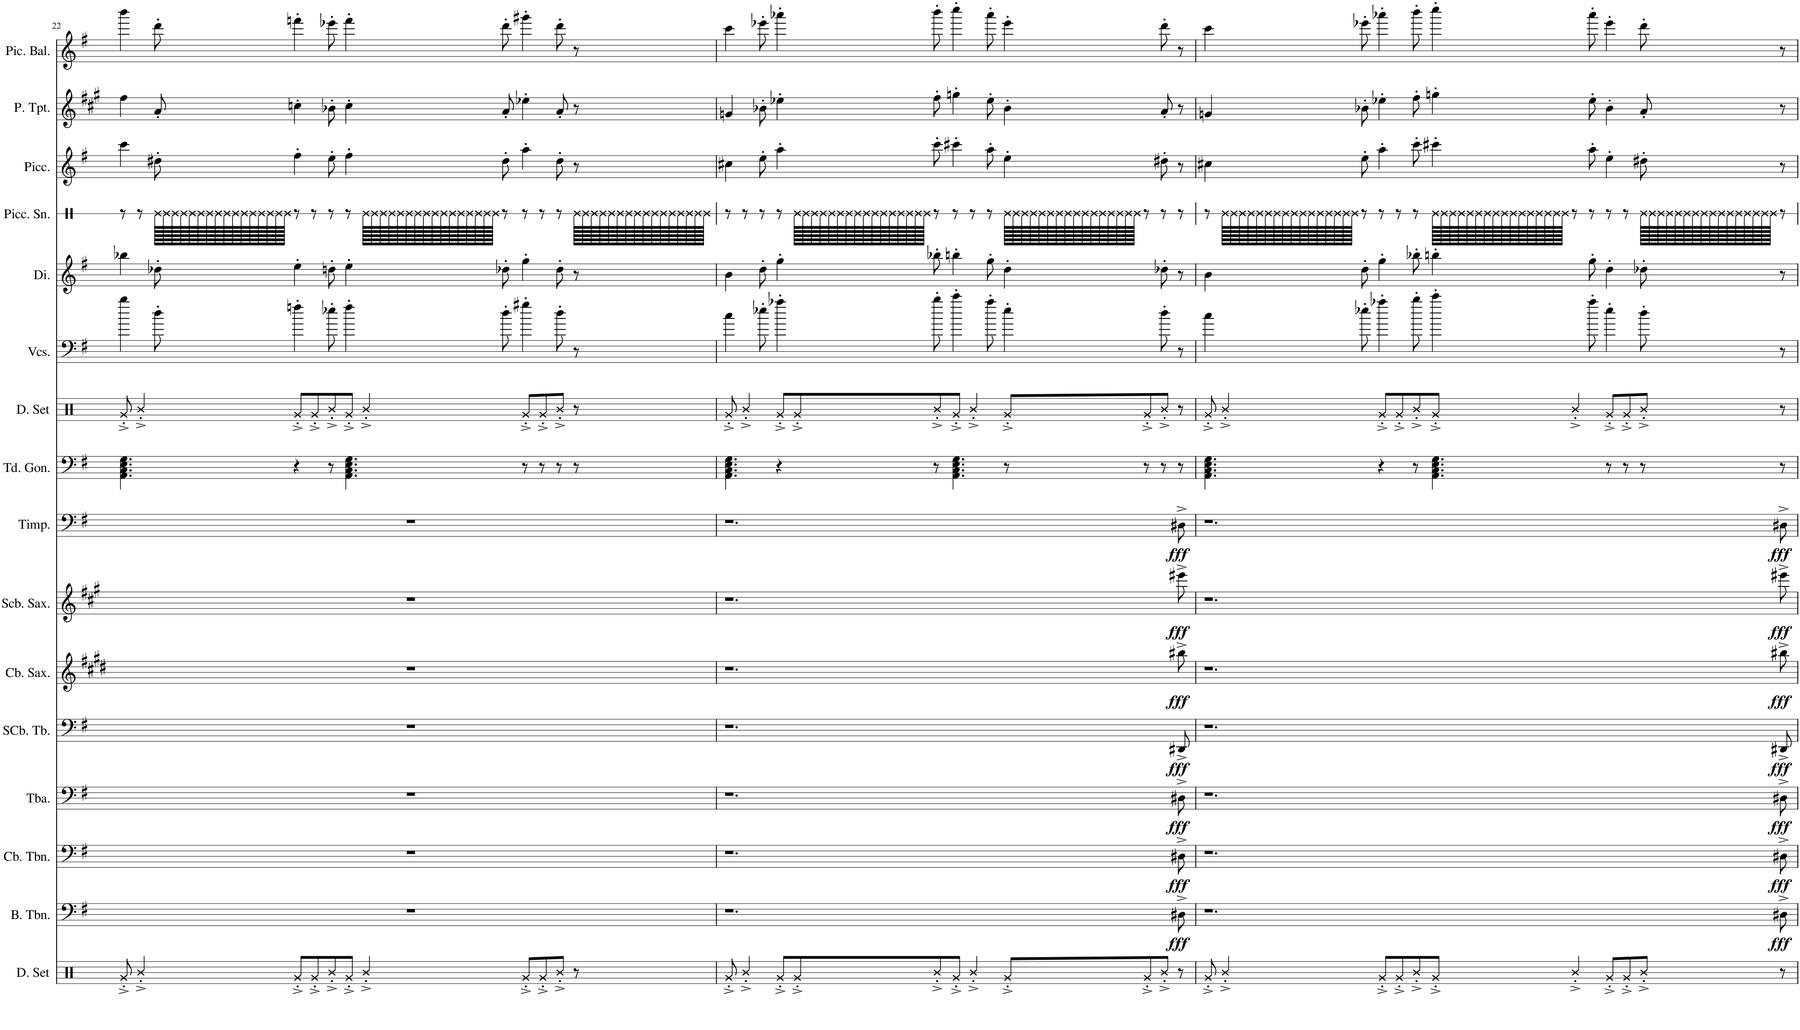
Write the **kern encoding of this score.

**kern	**kern	**dynam	**kern	**dynam	**kern	**dynam	**kern	**dynam	**kern	**dynam	**kern	**dynam	**kern	**dynam	**kern	**kern	**kern	**kern	**kern	**kern	**kern	**kern
*part16	*part15	*part15	*part14	*part14	*part13	*part13	*part12	*part12	*part11	*part11	*part10	*part10	*part9	*part9	*part8	*part7	*part6	*part5	*part4	*part3	*part2	*part1
*staff16	*staff15	*staff15	*staff14	*staff14	*staff13	*staff13	*staff12	*staff12	*staff11	*staff11	*staff10	*staff10	*staff9	*staff9	*staff8	*staff7	*staff6	*staff5	*staff4	*staff3	*staff2	*staff1
*I"Drumset	*I"Bass Trombone	*	*I"Contrabass Trombone	*	*I"Tuba	*	*I"Sub-Contrabass Tuba	*	*I"Contrabass Saxophone	*	*I"Subcontrabass Saxophone	*	*I"Timpani	*	*I"Tuned Gongs	*I"Drumset	*I"Violoncellos	*I"Dizi	*I"Piccolo Snare	*I"Piccolo	*I"Piccolo Trumpet	*I"Piccolo Balalaika
*I'D. Set	*I'B. Tbn.	*	*I'Cb. Tbn.	*	*I'Tba.	*	*I'SCb. Tb.	*	*I'Cb. Sax.	*	*I'Scb. Sax.	*	*I'Timp.	*	*I'Td. Gon.	*I'D. Set	*I'Vcs.	*I'Di.	*I'Picc. Sn.	*I'Picc.	*I'P. Tpt.	*I'Pic. Bal.
!!LO:PB:g=z
*clefX	*clefF4	*	*clefF4	*	*clefF4	*	*clefF4	*	*clefG2	*	*clefG2	*	*clefF4	*	*clefF4	*clefX	*clefF4	*clefG2	*clefX	*clefG2	*clefG2	*clefG2
*	*	*	*	*	*	*	*	*	*Trd19c33	*	*Trd22c38	*	*	*	*	*	*	*Trd-7c-12	*	*Trd-7c-12	*Trd-6c-10	*
*k[]	*k[f#]	*	*k[f#]	*	*k[f#]	*	*k[f#]	*	*k[f#c#g#d#]	*	*k[f#c#g#]	*	*k[f#]	*	*k[f#]	*k[]	*k[f#]	*k[f#]	*k[]	*k[f#]	*k[f#c#g#]	*k[f#]
*M13/8	*M13/8	*	*M13/8	*	*M13/8	*	*M13/8	*	*M13/8	*	*M13/8	*	*M13/8	*	*M13/8	*M13/8	*M13/8	*M13/8	*M13/8	*M13/8	*M13/8	*M13/8
=22	=22	=22	=22	=22	=22	=22	=22	=22	=22	=22	=22	=22	=22	=22	=22	=22	=22	=22	=22	=22	=22	=22
8Rg'^/	8%13r	.	8%13r	.	8%13r	.	8%13r	.	8%13r	.	8%13r	.	8%13r	.	4.AA\ 4.C\ 4.E\ 4.G\	8Rg'^/	4bb\	4bb-X\	8r	4ccc\	4ff#\	4bbb\
4R'^/	.	.	.	.	.	.	.	.	.	.	.	.	.	.	.	4R'^/	.	.	8r	.	.	.
.	.	.	.	.	.	.	.	.	.	.	.	.	.	.	.	.	8dd'\	8dd-X'\	128Re\LLLLL	8dd#X'\	8a'/	8ddd'\
.	.	.	.	.	.	.	.	.	.	.	.	.	.	.	.	.	.	.	128Re\	.	.	.
.	.	.	.	.	.	.	.	.	.	.	.	.	.	.	.	.	.	.	128Re\	.	.	.
.	.	.	.	.	.	.	.	.	.	.	.	.	.	.	.	.	.	.	128Re\	.	.	.
.	.	.	.	.	.	.	.	.	.	.	.	.	.	.	.	.	.	.	128Re\	.	.	.
.	.	.	.	.	.	.	.	.	.	.	.	.	.	.	.	.	.	.	128Re\	.	.	.
.	.	.	.	.	.	.	.	.	.	.	.	.	.	.	.	.	.	.	128Re\	.	.	.
.	.	.	.	.	.	.	.	.	.	.	.	.	.	.	.	.	.	.	128Re\	.	.	.
.	.	.	.	.	.	.	.	.	.	.	.	.	.	.	.	.	.	.	128Re\	.	.	.
.	.	.	.	.	.	.	.	.	.	.	.	.	.	.	.	.	.	.	128Re\	.	.	.
.	.	.	.	.	.	.	.	.	.	.	.	.	.	.	.	.	.	.	128Re\	.	.	.
.	.	.	.	.	.	.	.	.	.	.	.	.	.	.	.	.	.	.	128Re\	.	.	.
.	.	.	.	.	.	.	.	.	.	.	.	.	.	.	.	.	.	.	128Re\	.	.	.
.	.	.	.	.	.	.	.	.	.	.	.	.	.	.	.	.	.	.	128Re\	.	.	.
.	.	.	.	.	.	.	.	.	.	.	.	.	.	.	.	.	.	.	128Re\	.	.	.
.	.	.	.	.	.	.	.	.	.	.	.	.	.	.	.	.	.	.	128Re\JJJJJ	.	.	.
8Rg'^/L	.	.	.	.	.	.	.	.	.	.	.	.	.	.	4r	8Rg'^/L	4ffn'\	4ee'\	8r	4ff#'\	4ccn'\	4fffn'\
8Rg'^/	.	.	.	.	.	.	.	.	.	.	.	.	.	.	.	8Rg'^/	.	.	8r	.	.	.
8R'^/	.	.	.	.	.	.	.	.	.	.	.	.	.	.	8r	8R'^/	8ee-X'\	8ddn'\	8r	8ee'\	8b-X'\	8eee-X'\
8Rg'^/J	.	.	.	.	.	.	.	.	.	.	.	.	.	.	4.AA\ 4.C\ 4.E\ 4.G\	8Rg'^/J	4ff'\	4ee'\	8r	4ff#'\	4cc'\	4fff'\
4R'^/	.	.	.	.	.	.	.	.	.	.	.	.	.	.	.	4R'^/	.	.	128Re\LLLLL	.	.	.
.	.	.	.	.	.	.	.	.	.	.	.	.	.	.	.	.	.	.	128Re\	.	.	.
.	.	.	.	.	.	.	.	.	.	.	.	.	.	.	.	.	.	.	128Re\	.	.	.
.	.	.	.	.	.	.	.	.	.	.	.	.	.	.	.	.	.	.	128Re\	.	.	.
.	.	.	.	.	.	.	.	.	.	.	.	.	.	.	.	.	.	.	128Re\	.	.	.
.	.	.	.	.	.	.	.	.	.	.	.	.	.	.	.	.	.	.	128Re\	.	.	.
.	.	.	.	.	.	.	.	.	.	.	.	.	.	.	.	.	.	.	128Re\	.	.	.
.	.	.	.	.	.	.	.	.	.	.	.	.	.	.	.	.	.	.	128Re\	.	.	.
.	.	.	.	.	.	.	.	.	.	.	.	.	.	.	.	.	.	.	128Re\	.	.	.
.	.	.	.	.	.	.	.	.	.	.	.	.	.	.	.	.	.	.	128Re\	.	.	.
.	.	.	.	.	.	.	.	.	.	.	.	.	.	.	.	.	.	.	128Re\	.	.	.
.	.	.	.	.	.	.	.	.	.	.	.	.	.	.	.	.	.	.	128Re\	.	.	.
.	.	.	.	.	.	.	.	.	.	.	.	.	.	.	.	.	.	.	128Re\	.	.	.
.	.	.	.	.	.	.	.	.	.	.	.	.	.	.	.	.	.	.	128Re\	.	.	.
.	.	.	.	.	.	.	.	.	.	.	.	.	.	.	.	.	.	.	128Re\	.	.	.
.	.	.	.	.	.	.	.	.	.	.	.	.	.	.	.	.	.	.	128Re\JJJJJ	.	.	.
.	.	.	.	.	.	.	.	.	.	.	.	.	.	.	.	.	8dd'\	8dd-X'\	8r	8dd#'\	8a'/	8ddd'\
8Rg'^/L	.	.	.	.	.	.	.	.	.	.	.	.	.	.	8r	8Rg'^/L	4gg#X'\	4gg'\	8r	4aa'\	4ee-X'\	4ggg#X'\
8Rg'^/	.	.	.	.	.	.	.	.	.	.	.	.	.	.	8r	8Rg'^/	.	.	8r	.	.	.
8R'^/J	.	.	.	.	.	.	.	.	.	.	.	.	.	.	8r	8R'^/J	8dd'\	8dd-'\	8r	8dd#'\	8a'/	8ddd'\
8r	.	.	.	.	.	.	.	.	.	.	.	.	.	.	8r	8r	8r	8r	128Re\LLLLL	8r	8r	8r
.	.	.	.	.	.	.	.	.	.	.	.	.	.	.	.	.	.	.	128Re\	.	.	.
.	.	.	.	.	.	.	.	.	.	.	.	.	.	.	.	.	.	.	128Re\	.	.	.
.	.	.	.	.	.	.	.	.	.	.	.	.	.	.	.	.	.	.	128Re\	.	.	.
.	.	.	.	.	.	.	.	.	.	.	.	.	.	.	.	.	.	.	128Re\	.	.	.
.	.	.	.	.	.	.	.	.	.	.	.	.	.	.	.	.	.	.	128Re\	.	.	.
.	.	.	.	.	.	.	.	.	.	.	.	.	.	.	.	.	.	.	128Re\	.	.	.
.	.	.	.	.	.	.	.	.	.	.	.	.	.	.	.	.	.	.	128Re\	.	.	.
.	.	.	.	.	.	.	.	.	.	.	.	.	.	.	.	.	.	.	128Re\	.	.	.
.	.	.	.	.	.	.	.	.	.	.	.	.	.	.	.	.	.	.	128Re\	.	.	.
.	.	.	.	.	.	.	.	.	.	.	.	.	.	.	.	.	.	.	128Re\	.	.	.
.	.	.	.	.	.	.	.	.	.	.	.	.	.	.	.	.	.	.	128Re\	.	.	.
.	.	.	.	.	.	.	.	.	.	.	.	.	.	.	.	.	.	.	128Re\	.	.	.
.	.	.	.	.	.	.	.	.	.	.	.	.	.	.	.	.	.	.	128Re\	.	.	.
.	.	.	.	.	.	.	.	.	.	.	.	.	.	.	.	.	.	.	128Re\	.	.	.
.	.	.	.	.	.	.	.	.	.	.	.	.	.	.	.	.	.	.	128Re\JJJJJ	.	.	.
=23	=23	=23	=23	=23	=23	=23	=23	=23	=23	=23	=23	=23	=23	=23	=23	=23	=23	=23	=23	=23	=23	=23
8Rg'^/	1.r	.	1.r	.	1.r	.	1.r	.	1.r	.	1.r	.	1.r	.	4.AA\ 4.C\ 4.E\ 4.G\	8Rg'^/	4cc\	4b\	8r	4cc#X\	4gn/	4ccc\
4R'^/	.	.	.	.	.	.	.	.	.	.	.	.	.	.	.	4R'^/	.	.	8r	.	.	.
.	.	.	.	.	.	.	.	.	.	.	.	.	.	.	.	.	8ee-X'\	8dd'\	8r	8ee'\	8b-X'\	8eee-X'\
8Rg'^/L	.	.	.	.	.	.	.	.	.	.	.	.	.	.	4r	8Rg'^/L	4aa-X'\	4gg'\	8r	4aa'\	4ee-X'\	4aaa-X'\
8Rg'^/	.	.	.	.	.	.	.	.	.	.	.	.	.	.	.	8Rg'^/	.	.	128Re\LLLLL	.	.	.
.	.	.	.	.	.	.	.	.	.	.	.	.	.	.	.	.	.	.	128Re\	.	.	.
.	.	.	.	.	.	.	.	.	.	.	.	.	.	.	.	.	.	.	128Re\	.	.	.
.	.	.	.	.	.	.	.	.	.	.	.	.	.	.	.	.	.	.	128Re\	.	.	.
.	.	.	.	.	.	.	.	.	.	.	.	.	.	.	.	.	.	.	128Re\	.	.	.
.	.	.	.	.	.	.	.	.	.	.	.	.	.	.	.	.	.	.	128Re\	.	.	.
.	.	.	.	.	.	.	.	.	.	.	.	.	.	.	.	.	.	.	128Re\	.	.	.
.	.	.	.	.	.	.	.	.	.	.	.	.	.	.	.	.	.	.	128Re\	.	.	.
.	.	.	.	.	.	.	.	.	.	.	.	.	.	.	.	.	.	.	128Re\	.	.	.
.	.	.	.	.	.	.	.	.	.	.	.	.	.	.	.	.	.	.	128Re\	.	.	.
.	.	.	.	.	.	.	.	.	.	.	.	.	.	.	.	.	.	.	128Re\	.	.	.
.	.	.	.	.	.	.	.	.	.	.	.	.	.	.	.	.	.	.	128Re\	.	.	.
.	.	.	.	.	.	.	.	.	.	.	.	.	.	.	.	.	.	.	128Re\	.	.	.
.	.	.	.	.	.	.	.	.	.	.	.	.	.	.	.	.	.	.	128Re\	.	.	.
.	.	.	.	.	.	.	.	.	.	.	.	.	.	.	.	.	.	.	128Re\	.	.	.
.	.	.	.	.	.	.	.	.	.	.	.	.	.	.	.	.	.	.	128Re\JJJJJ	.	.	.
8R'^/	.	.	.	.	.	.	.	.	.	.	.	.	.	.	8r	8R'^/	8bb'\	8bb-X'\	8r	8ccc'\	8ff#'\	8bbb'\
8Rg'^/J	.	.	.	.	.	.	.	.	.	.	.	.	.	.	4.AA\ 4.C\ 4.E\ 4.G\	8Rg'^/J	4ccc'\	4bbn'\	8r	4ccc#X'\	4ggn'\	4cccc'\
4R'^/	.	.	.	.	.	.	.	.	.	.	.	.	.	.	.	4R'^/	.	.	8r	.	.	.
.	.	.	.	.	.	.	.	.	.	.	.	.	.	.	.	.	8aa-'\	8gg'\	8r	8aa'\	8ee-'\	8aaa-'\
8Rg'^/L	.	.	.	.	.	.	.	.	.	.	.	.	.	.	8r	8Rg'^/L	4ee-'\	4dd'\	128Re\LLLLL	4ee'\	4b-'\	4eee-'\
.	.	.	.	.	.	.	.	.	.	.	.	.	.	.	.	.	.	.	128Re\	.	.	.
.	.	.	.	.	.	.	.	.	.	.	.	.	.	.	.	.	.	.	128Re\	.	.	.
.	.	.	.	.	.	.	.	.	.	.	.	.	.	.	.	.	.	.	128Re\	.	.	.
.	.	.	.	.	.	.	.	.	.	.	.	.	.	.	.	.	.	.	128Re\	.	.	.
.	.	.	.	.	.	.	.	.	.	.	.	.	.	.	.	.	.	.	128Re\	.	.	.
.	.	.	.	.	.	.	.	.	.	.	.	.	.	.	.	.	.	.	128Re\	.	.	.
.	.	.	.	.	.	.	.	.	.	.	.	.	.	.	.	.	.	.	128Re\	.	.	.
.	.	.	.	.	.	.	.	.	.	.	.	.	.	.	.	.	.	.	128Re\	.	.	.
.	.	.	.	.	.	.	.	.	.	.	.	.	.	.	.	.	.	.	128Re\	.	.	.
.	.	.	.	.	.	.	.	.	.	.	.	.	.	.	.	.	.	.	128Re\	.	.	.
.	.	.	.	.	.	.	.	.	.	.	.	.	.	.	.	.	.	.	128Re\	.	.	.
.	.	.	.	.	.	.	.	.	.	.	.	.	.	.	.	.	.	.	128Re\	.	.	.
.	.	.	.	.	.	.	.	.	.	.	.	.	.	.	.	.	.	.	128Re\	.	.	.
.	.	.	.	.	.	.	.	.	.	.	.	.	.	.	.	.	.	.	128Re\	.	.	.
.	.	.	.	.	.	.	.	.	.	.	.	.	.	.	.	.	.	.	128Re\JJJJJ	.	.	.
8Rg'^/	.	.	.	.	.	.	.	.	.	.	.	.	.	.	8r	8Rg'^/	.	.	8r	.	.	.
8R'^/J	.	.	.	.	.	.	.	.	.	.	.	.	.	.	8r	8R'^/J	8dd'\	8dd-X'\	8r	8dd#X'\	8a'/	8ddd'\
!	!	!LO:DY:b	!	!LO:DY:b	!	!LO:DY:b	!	!LO:DY:b	!	!LO:DY:b	!	!LO:DY:b	!	!LO:DY:b	!	!	!	!	!	!	!	!
8r	8D#X^\	fff	8D#X^\	fff	8D#X^\	fff	8DD#X^/	fff	8bb#X^\	fff	8eee#X^\	fff	8D#X^\	fff	8r	8r	8r	8r	8r	8r	8r	8r
=24	=24	=24	=24	=24	=24	=24	=24	=24	=24	=24	=24	=24	=24	=24	=24	=24	=24	=24	=24	=24	=24	=24
8Rg'^/	1.r	.	1.r	.	1.r	.	1.r	.	1.r	.	1.r	.	1.r	.	4.AA\ 4.C\ 4.E\ 4.G\	8Rg'^/	4cc\	4b\	8r	4cc#X\	4gn/	4ccc\
4R'^/	.	.	.	.	.	.	.	.	.	.	.	.	.	.	.	4R'^/	.	.	128Re\LLLLL	.	.	.
.	.	.	.	.	.	.	.	.	.	.	.	.	.	.	.	.	.	.	128Re\	.	.	.
.	.	.	.	.	.	.	.	.	.	.	.	.	.	.	.	.	.	.	128Re\	.	.	.
.	.	.	.	.	.	.	.	.	.	.	.	.	.	.	.	.	.	.	128Re\	.	.	.
.	.	.	.	.	.	.	.	.	.	.	.	.	.	.	.	.	.	.	128Re\	.	.	.
.	.	.	.	.	.	.	.	.	.	.	.	.	.	.	.	.	.	.	128Re\	.	.	.
.	.	.	.	.	.	.	.	.	.	.	.	.	.	.	.	.	.	.	128Re\	.	.	.
.	.	.	.	.	.	.	.	.	.	.	.	.	.	.	.	.	.	.	128Re\	.	.	.
.	.	.	.	.	.	.	.	.	.	.	.	.	.	.	.	.	.	.	128Re\	.	.	.
.	.	.	.	.	.	.	.	.	.	.	.	.	.	.	.	.	.	.	128Re\	.	.	.
.	.	.	.	.	.	.	.	.	.	.	.	.	.	.	.	.	.	.	128Re\	.	.	.
.	.	.	.	.	.	.	.	.	.	.	.	.	.	.	.	.	.	.	128Re\	.	.	.
.	.	.	.	.	.	.	.	.	.	.	.	.	.	.	.	.	.	.	128Re\	.	.	.
.	.	.	.	.	.	.	.	.	.	.	.	.	.	.	.	.	.	.	128Re\	.	.	.
.	.	.	.	.	.	.	.	.	.	.	.	.	.	.	.	.	.	.	128Re\	.	.	.
.	.	.	.	.	.	.	.	.	.	.	.	.	.	.	.	.	.	.	128Re\JJJJJ	.	.	.
.	.	.	.	.	.	.	.	.	.	.	.	.	.	.	.	.	8ee-X'\	8dd'\	8r	8ee'\	8b-X'\	8eee-X'\
8Rg'^/L	.	.	.	.	.	.	.	.	.	.	.	.	.	.	4r	8Rg'^/L	4aa-X'\	4gg'\	8r	4aa'\	4ee-X'\	4aaa-X'\
8Rg'^/	.	.	.	.	.	.	.	.	.	.	.	.	.	.	.	8Rg'^/	.	.	8r	.	.	.
8R'^/	.	.	.	.	.	.	.	.	.	.	.	.	.	.	8r	8R'^/	8bb'\	8bb-X'\	8r	8ccc'\	8ff#'\	8bbb'\
8Rg'^/J	.	.	.	.	.	.	.	.	.	.	.	.	.	.	4.AA\ 4.C\ 4.E\ 4.G\	8Rg'^/J	4ccc'\	4bbn'\	128Re\LLLLL	4ccc#X'\	4ggn'\	4cccc'\
.	.	.	.	.	.	.	.	.	.	.	.	.	.	.	.	.	.	.	128Re\	.	.	.
.	.	.	.	.	.	.	.	.	.	.	.	.	.	.	.	.	.	.	128Re\	.	.	.
.	.	.	.	.	.	.	.	.	.	.	.	.	.	.	.	.	.	.	128Re\	.	.	.
.	.	.	.	.	.	.	.	.	.	.	.	.	.	.	.	.	.	.	128Re\	.	.	.
.	.	.	.	.	.	.	.	.	.	.	.	.	.	.	.	.	.	.	128Re\	.	.	.
.	.	.	.	.	.	.	.	.	.	.	.	.	.	.	.	.	.	.	128Re\	.	.	.
.	.	.	.	.	.	.	.	.	.	.	.	.	.	.	.	.	.	.	128Re\	.	.	.
.	.	.	.	.	.	.	.	.	.	.	.	.	.	.	.	.	.	.	128Re\	.	.	.
.	.	.	.	.	.	.	.	.	.	.	.	.	.	.	.	.	.	.	128Re\	.	.	.
.	.	.	.	.	.	.	.	.	.	.	.	.	.	.	.	.	.	.	128Re\	.	.	.
.	.	.	.	.	.	.	.	.	.	.	.	.	.	.	.	.	.	.	128Re\	.	.	.
.	.	.	.	.	.	.	.	.	.	.	.	.	.	.	.	.	.	.	128Re\	.	.	.
.	.	.	.	.	.	.	.	.	.	.	.	.	.	.	.	.	.	.	128Re\	.	.	.
.	.	.	.	.	.	.	.	.	.	.	.	.	.	.	.	.	.	.	128Re\	.	.	.
.	.	.	.	.	.	.	.	.	.	.	.	.	.	.	.	.	.	.	128Re\JJJJJ	.	.	.
4R'^/	.	.	.	.	.	.	.	.	.	.	.	.	.	.	.	4R'^/	.	.	8r	.	.	.
.	.	.	.	.	.	.	.	.	.	.	.	.	.	.	.	.	8aa-'\	8gg'\	8r	8aa'\	8ee-'\	8aaa-'\
8Rg'^/L	.	.	.	.	.	.	.	.	.	.	.	.	.	.	8r	8Rg'^/L	4ee-'\	4dd'\	8r	4ee'\	4b-'\	4eee-'\
8Rg'^/	.	.	.	.	.	.	.	.	.	.	.	.	.	.	8r	8Rg'^/	.	.	8r	.	.	.
8R'^/J	.	.	.	.	.	.	.	.	.	.	.	.	.	.	8r	8R'^/J	8dd'\	8dd-X'\	128Re\LLLLL	8dd#X'\	8a'/	8ddd'\
.	.	.	.	.	.	.	.	.	.	.	.	.	.	.	.	.	.	.	128Re\	.	.	.
.	.	.	.	.	.	.	.	.	.	.	.	.	.	.	.	.	.	.	128Re\	.	.	.
.	.	.	.	.	.	.	.	.	.	.	.	.	.	.	.	.	.	.	128Re\	.	.	.
.	.	.	.	.	.	.	.	.	.	.	.	.	.	.	.	.	.	.	128Re\	.	.	.
.	.	.	.	.	.	.	.	.	.	.	.	.	.	.	.	.	.	.	128Re\	.	.	.
.	.	.	.	.	.	.	.	.	.	.	.	.	.	.	.	.	.	.	128Re\	.	.	.
.	.	.	.	.	.	.	.	.	.	.	.	.	.	.	.	.	.	.	128Re\	.	.	.
.	.	.	.	.	.	.	.	.	.	.	.	.	.	.	.	.	.	.	128Re\	.	.	.
.	.	.	.	.	.	.	.	.	.	.	.	.	.	.	.	.	.	.	128Re\	.	.	.
.	.	.	.	.	.	.	.	.	.	.	.	.	.	.	.	.	.	.	128Re\	.	.	.
.	.	.	.	.	.	.	.	.	.	.	.	.	.	.	.	.	.	.	128Re\	.	.	.
.	.	.	.	.	.	.	.	.	.	.	.	.	.	.	.	.	.	.	128Re\	.	.	.
.	.	.	.	.	.	.	.	.	.	.	.	.	.	.	.	.	.	.	128Re\	.	.	.
.	.	.	.	.	.	.	.	.	.	.	.	.	.	.	.	.	.	.	128Re\	.	.	.
.	.	.	.	.	.	.	.	.	.	.	.	.	.	.	.	.	.	.	128Re\JJJJJ	.	.	.
!	!	!LO:DY:b	!	!LO:DY:b	!	!LO:DY:b	!	!LO:DY:b	!	!LO:DY:b	!	!LO:DY:b	!	!LO:DY:b	!	!	!	!	!	!	!	!
8r	8D#X^\	fff	8D#X^\	fff	8D#X^\	fff	8DD#X^/	fff	8bb#X^\	fff	8eee#X^\	fff	8D#X^\	fff	8r	8r	8r	8r	8r	8r	8r	8r
=	=	=	=	=	=	=	=	=	=	=	=	=	=	=	=	=	=	=	=	=	=	=
*-	*-	*-	*-	*-	*-	*-	*-	*-	*-	*-	*-	*-	*-	*-	*-	*-	*-	*-	*-	*-	*-	*-
